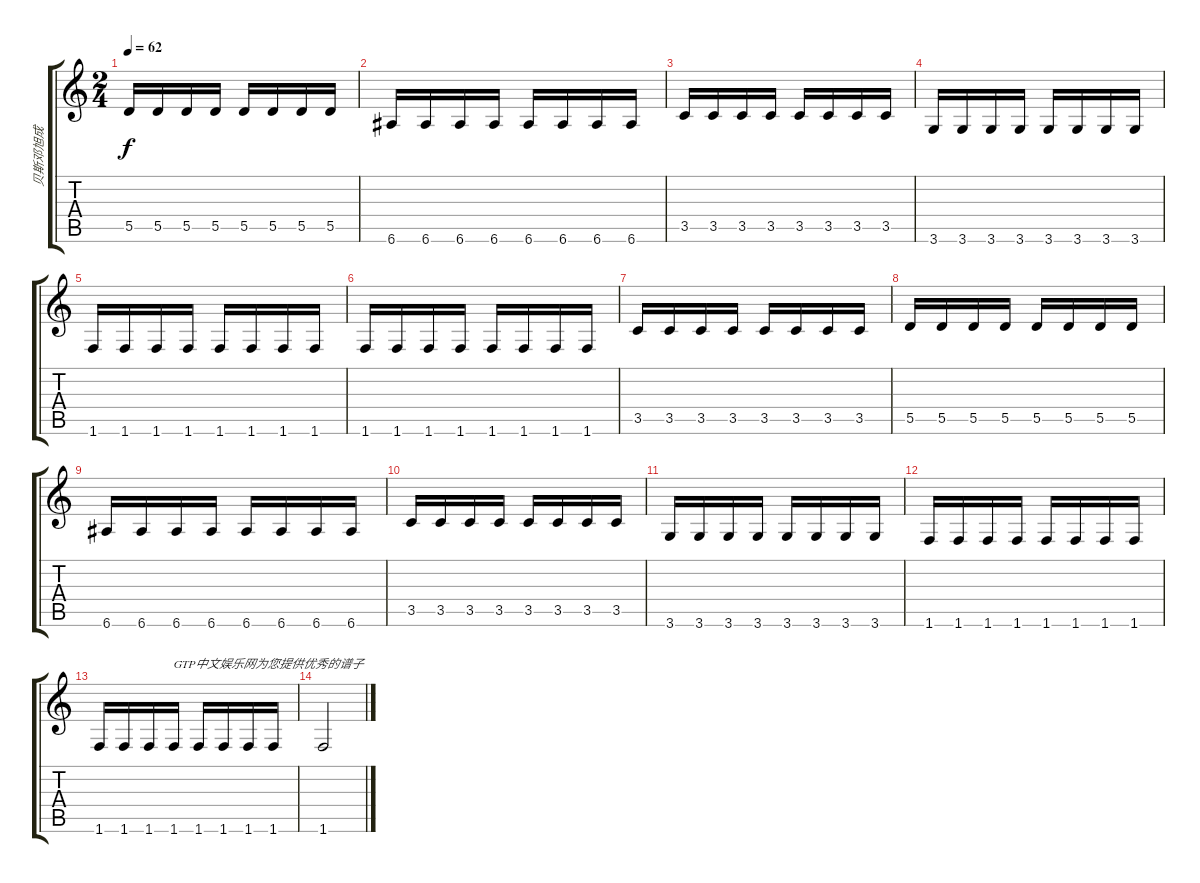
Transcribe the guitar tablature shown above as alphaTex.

\track ("贝斯邓旭成" "贝斯邓旭成") {instrument electricbassfinger}
\staff {score tabs}
\tuning (E4 B3 G3 D3 A2 E2) {hide}
\ts (2 4)
\tempo 62
\clef g2
\ks c
5.5.16{dy f} 5.5.16 5.5.16 5.5.16 5.5.16 5.5.16 5.5.16 5.5.16 |
6.6.16 6.6.16 6.6.16 6.6.16 6.6.16 6.6.16 6.6.16 6.6.16 |
3.5.16 3.5.16 3.5.16 3.5.16 3.5.16 3.5.16 3.5.16 3.5.16 |
3.6.16 3.6.16 3.6.16 3.6.16 3.6.16 3.6.16 3.6.16 3.6.16 |
1.6.16 1.6.16 1.6.16 1.6.16 1.6.16 1.6.16 1.6.16 1.6.16 |
1.6.16 1.6.16 1.6.16 1.6.16 1.6.16 1.6.16 1.6.16 1.6.16 |
3.5.16 3.5.16 3.5.16 3.5.16 3.5.16 3.5.16 3.5.16 3.5.16 |
5.5.16 5.5.16 5.5.16 5.5.16 5.5.16 5.5.16 5.5.16 5.5.16 |
6.6.16 6.6.16 6.6.16 6.6.16 6.6.16 6.6.16 6.6.16 6.6.16 |
3.5.16 3.5.16 3.5.16 3.5.16 3.5.16 3.5.16 3.5.16 3.5.16 |
3.6.16 3.6.16 3.6.16 3.6.16 3.6.16 3.6.16 3.6.16 3.6.16 |
1.6.16 1.6.16 1.6.16 1.6.16 1.6.16 1.6.16 1.6.16 1.6.16 |
1.6.16 1.6.16 1.6.16 1.6.16{txt "GTP中文娱乐网为您提供优秀的谱子"} 1.6.16 1.6.16 1.6.16 1.6.16 |
1.6.2
